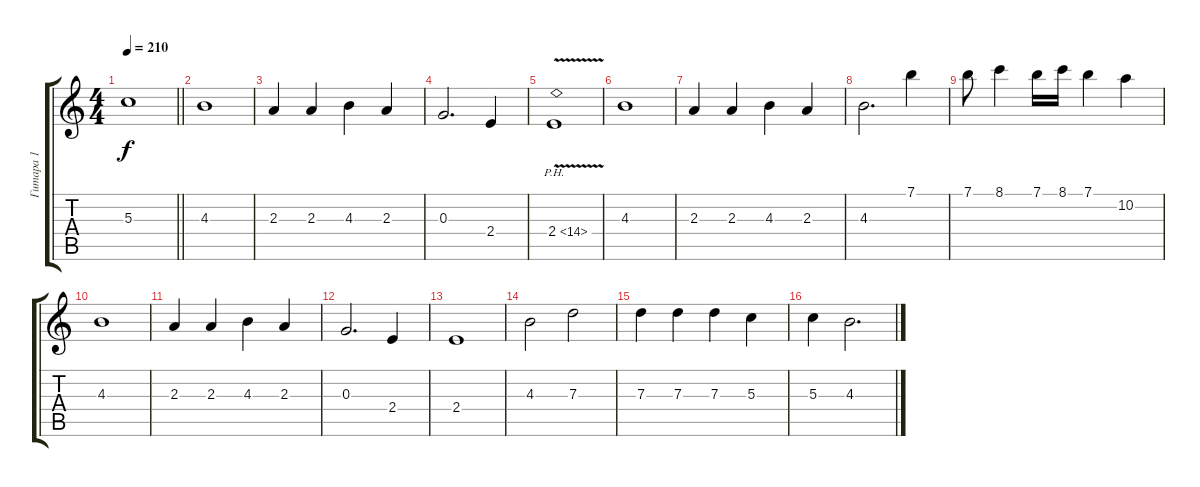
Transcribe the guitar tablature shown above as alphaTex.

\track ("Гитара 1" "Гитара 1") {instrument electricguitarjazz}
\staff {score tabs}
\tuning (E4 B3 G3 D3 A2 E2) {hide}
\ts (4 4)
\tempo 210
\clef g2
\barLineRight lightlight
\ks c
5.3.1{dy f} |
4.3.1{instrument overdrivenguitar} |
2.3.4 2.3.4 4.3.4 2.3.4 |
0.3.2{d} 2.4.4 |
2.4{ph 12 v}.1 |
4.3.1{instrument overdrivenguitar} |
2.3.4 2.3.4 4.3.4 2.3.4 |
4.3.2{d} 7.1.4 |
7.1.8 8.1.4 7.1.16 8.1.16 7.1.4 10.2.4 |
4.3.1{instrument overdrivenguitar} |
2.3.4 2.3.4 4.3.4 2.3.4 |
0.3.2{d} 2.4.4 |
2.4.1 |
4.3.2 7.3.2 |
7.3.4 7.3.4 7.3.4 5.3.4 |
5.3.4 4.3.2{d}
